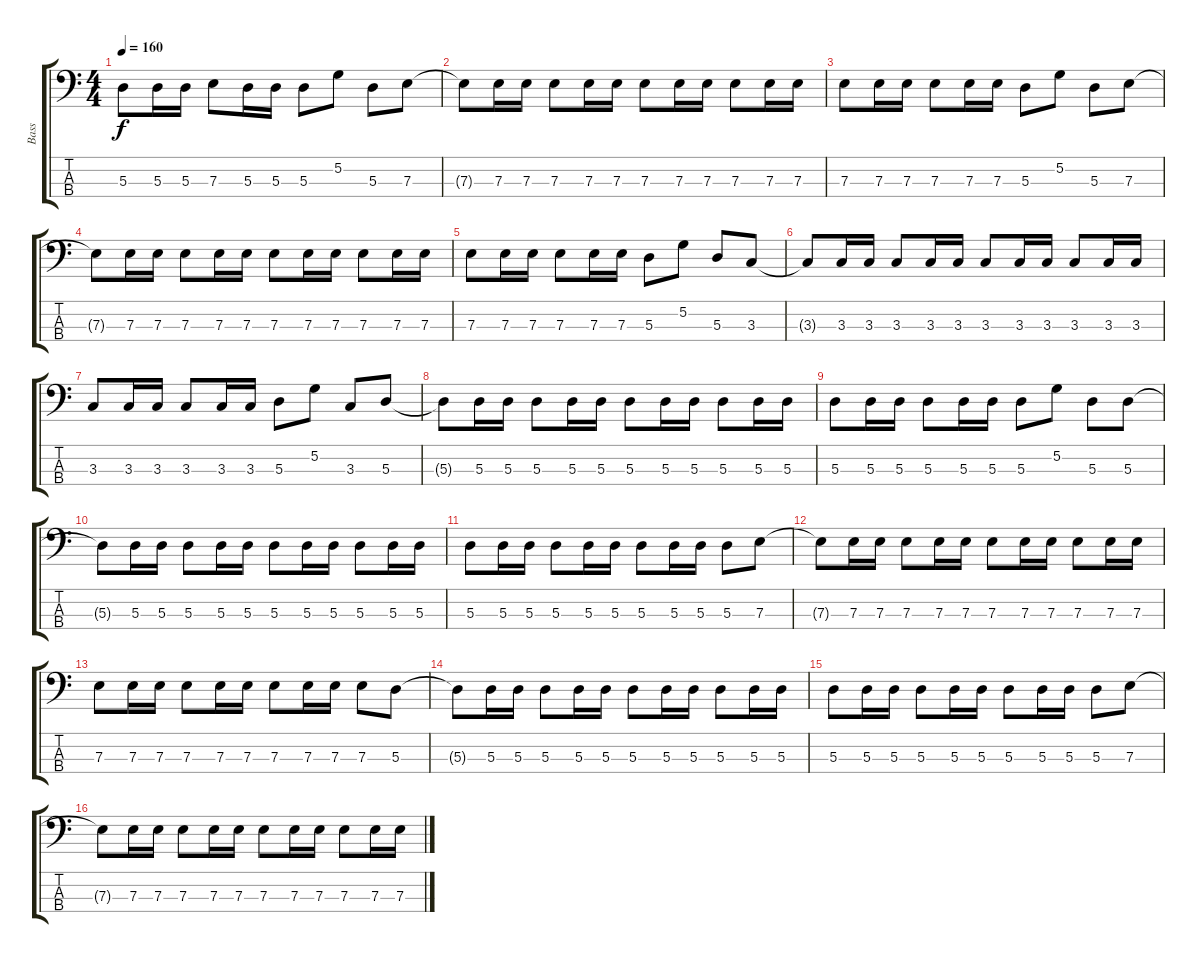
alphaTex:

\track ("Bass" "Bass") {instrument electricbasspick}
\staff {score tabs}
\tuning (G2 D2 A1 E1) {hide}
\ts (4 4)
\tempo 160
\clef f4
\ks c
5.3.8{dy f} 5.3.16 5.3.16 7.3.8 5.3.16 5.3.16 5.3.8 5.2.8 5.3.8 7.3.8 |
7.3{t}.8 7.3.16 7.3.16 7.3.8 7.3.16 7.3.16 7.3.8 7.3.16 7.3.16 7.3.8 7.3.16 7.3.16 |
7.3.8 7.3.16 7.3.16 7.3.8 7.3.16 7.3.16 5.3.8 5.2.8 5.3.8 7.3.8 |
7.3{t}.8 7.3.16 7.3.16 7.3.8 7.3.16 7.3.16 7.3.8 7.3.16 7.3.16 7.3.8 7.3.16 7.3.16 |
7.3.8 7.3.16 7.3.16 7.3.8 7.3.16 7.3.16 5.3.8 5.2.8 5.3.8 3.3.8 |
3.3{t}.8 3.3.16 3.3.16 3.3.8 3.3.16 3.3.16 3.3.8 3.3.16 3.3.16 3.3.8 3.3.16 3.3.16 |
3.3.8 3.3.16 3.3.16 3.3.8 3.3.16 3.3.16 5.3.8 5.2.8 3.3.8 5.3.8 |
5.3{t}.8 5.3.16 5.3.16 5.3.8 5.3.16 5.3.16 5.3.8 5.3.16 5.3.16 5.3.8 5.3.16 5.3.16 |
5.3.8 5.3.16 5.3.16 5.3.8 5.3.16 5.3.16 5.3.8 5.2.8 5.3.8 5.3.8 |
5.3{t}.8 5.3.16 5.3.16 5.3.8 5.3.16 5.3.16 5.3.8 5.3.16 5.3.16 5.3.8 5.3.16 5.3.16 |
5.3.8 5.3.16 5.3.16 5.3.8 5.3.16 5.3.16 5.3.8 5.3.16 5.3.16 5.3.8 7.3.8 |
7.3{t}.8 7.3.16 7.3.16 7.3.8 7.3.16 7.3.16 7.3.8 7.3.16 7.3.16 7.3.8 7.3.16 7.3.16 |
7.3.8 7.3.16 7.3.16 7.3.8 7.3.16 7.3.16 7.3.8 7.3.16 7.3.16 7.3.8 5.3.8 |
5.3{t}.8 5.3.16 5.3.16 5.3.8 5.3.16 5.3.16 5.3.8 5.3.16 5.3.16 5.3.8 5.3.16 5.3.16 |
5.3.8 5.3.16 5.3.16 5.3.8 5.3.16 5.3.16 5.3.8 5.3.16 5.3.16 5.3.8 7.3.8 |
7.3{t}.8 7.3.16 7.3.16 7.3.8 7.3.16 7.3.16 7.3.8 7.3.16 7.3.16 7.3.8 7.3.16 7.3.16
